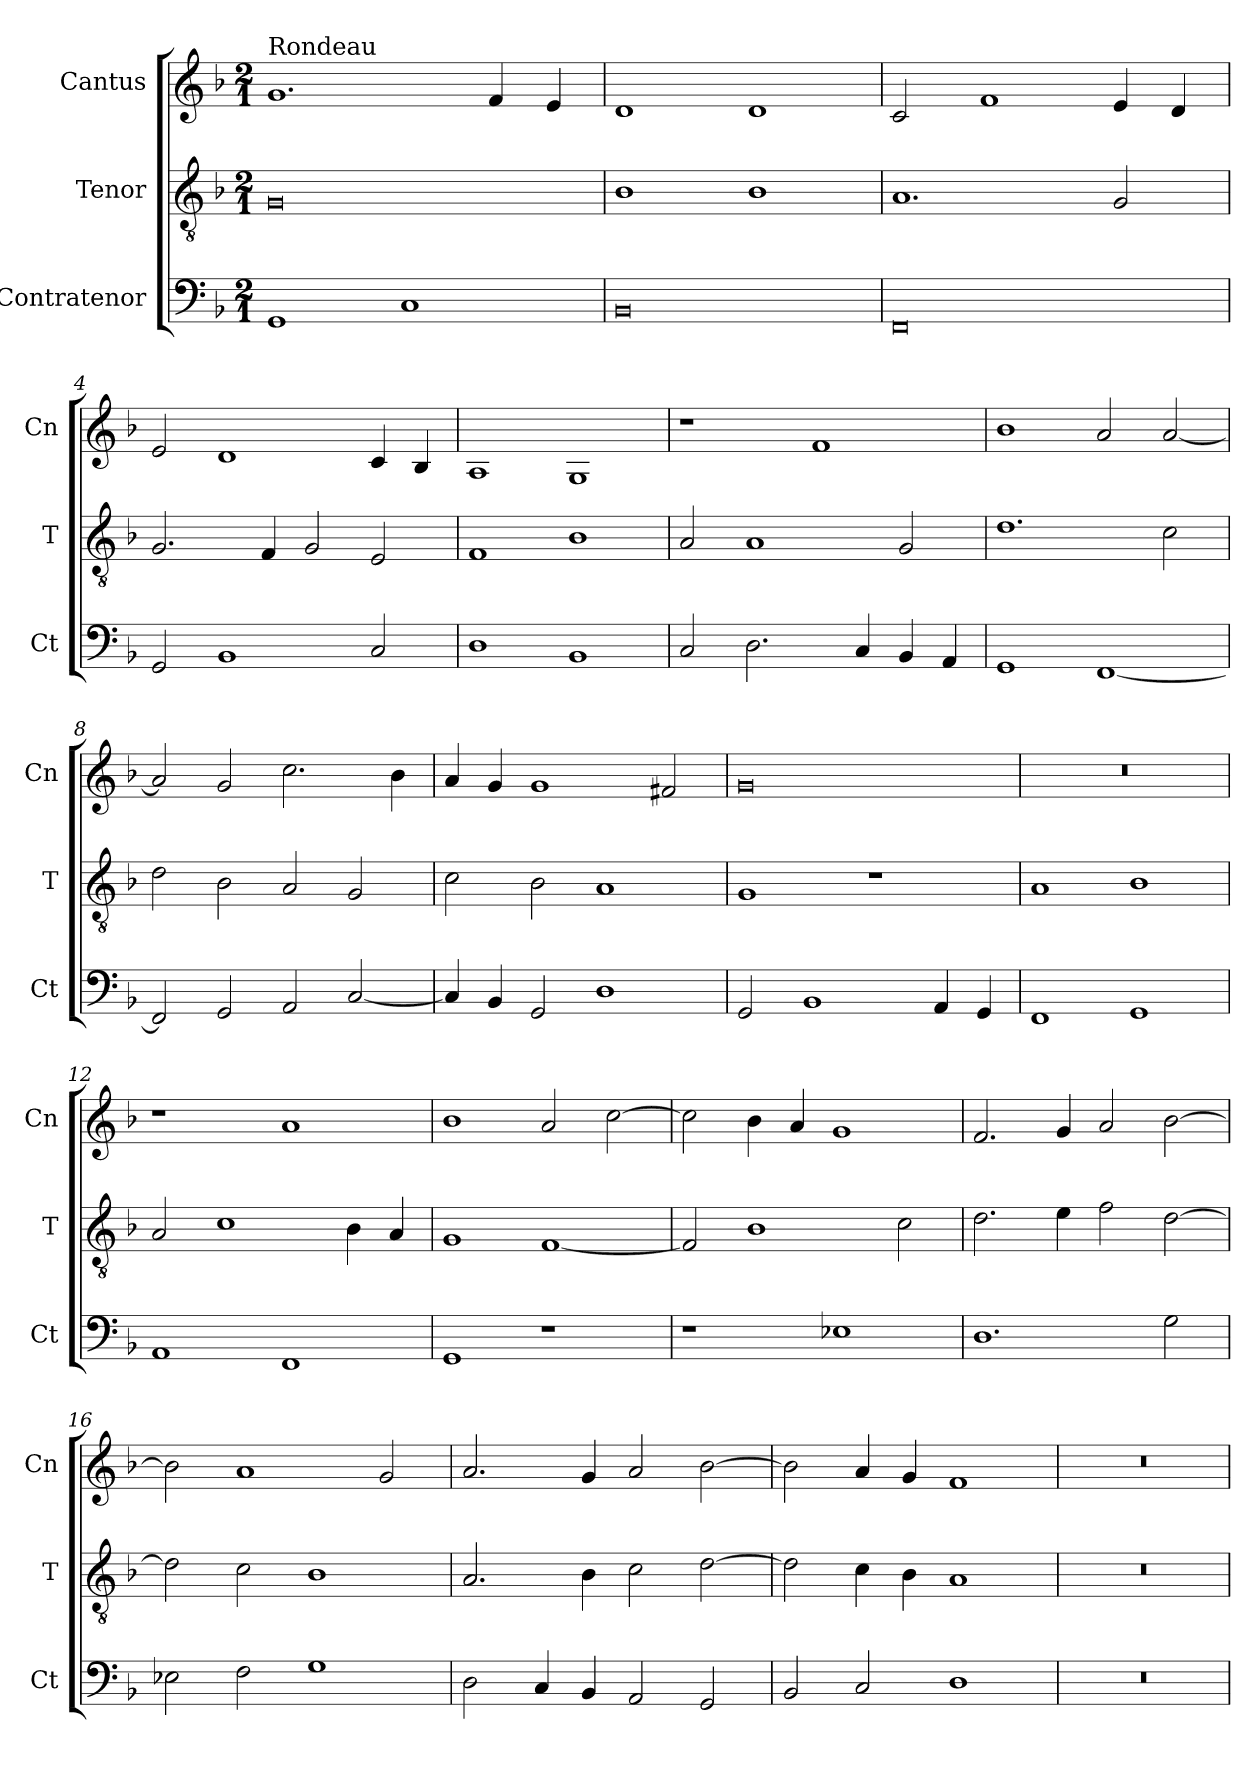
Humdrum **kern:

**kern	**kern	**kern
*part3	*part2	*part1
*staff3	*staff2	*staff1
*I"Contratenor	*I"Tenor	*I"Cantus
*I'Ct	*I'T	*I'Cn
*clefF4	*clefGv2	*clefG2
*k[b-]	*k[b-]	*k[b-]
*M2/1	*M2/1	*M2/1
=1	=1	=1
!	!	!LO:TX:a:t=Rondeau
1GG	0G	1.g
1C	.	.
.	.	4f
.	.	4e
=2	=2	=2
0BB-	1B-	1d
.	1B-	1d
=3	=3	=3
0FF	1.A	2c
.	.	1f
.	2G	4e
.	.	4d
=4	=4	=4
2GG	2.G	2e
1BB-	.	1d
.	4F	.
.	2G	.
2C	2E	4c
.	.	4B-
=5	=5	=5
1D	1F	1A
1BB-	1B-	1G
=6	=6	=6
2C	2A	1r
2.D	1A	.
.	.	1f
4C	.	.
4BB-	2G	.
4AA	.	.
=7	=7	=7
1GG	1.d	1b-
[1FF	.	2a
.	2c	[2a
=8	=8	=8
2FF]	2d	2a]
2GG	2B-	2g
2AA	2A	2.cc
[2C	2G	.
.	.	4b-
=9	=9	=9
4C]	2c	4a
4BB-	.	4g
2GG	2B-	1g
1D	1A	.
.	.	2f#X
=10	=10	=10
2GG	1G	0g
1BB-	.	.
.	1r	.
4AA	.	.
4GG	.	.
=11	=11	=11
1FF	1A	0r
1GG	1B-	.
=12	=12	=12
1AA	2A	1r
.	1c	.
1FF	.	1a
.	4B-	.
.	4A	.
=13	=13	=13
1GG	1G	1b-
1r	[1F	2a
.	.	[2cc
=14	=14	=14
1r	2F]	2cc]
.	1B-	4b-
.	.	4a
1E-X	.	1g
.	2c	.
=15	=15	=15
1.D	2.d	2.f
.	4e	4g
.	2f	2a
2G	[2d	[2b-
=16	=16	=16
2E-X	2d]	2b-]
2F	2c	1a
1G	1B-	.
.	.	2g
=17	=17	=17
2D	2.A	2.a
4C	.	.
4BB-	4B-	4g
2AA	2c	2a
2GG	[2d	[2b-
=18	=18	=18
2BB-	2d]	2b-]
2C	4c	4a
.	4B-	4g
1D	1A	1f
=19	=19	=19
0r	0r	0r
=	=	=
*-	*-	*-
